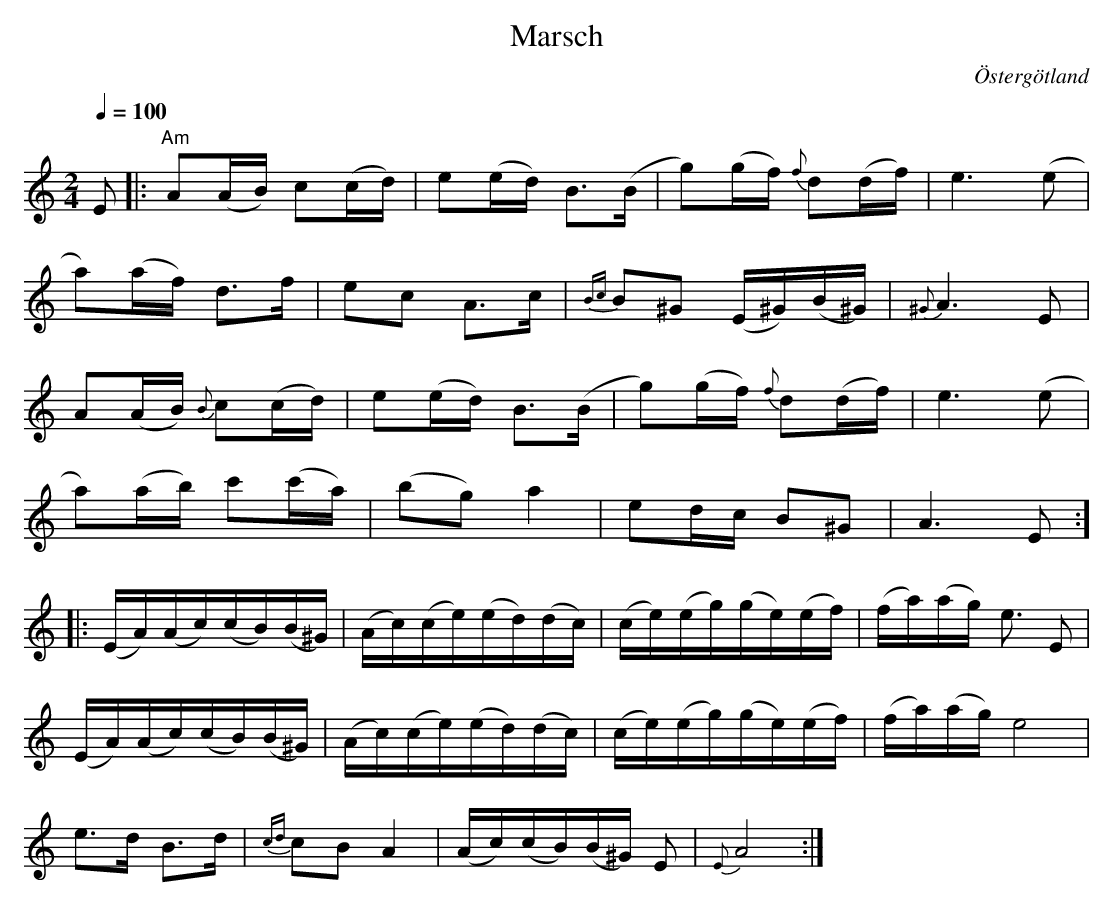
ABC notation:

X:1
T:Marsch
O:Östergötland
Q:1/4=100
M: 2/4
L: 1/16
K: Am
E2 |: "Am"A2(AB) c2(cd) | e2(ed) B3(B | g2)(gf){f} d2(df) | e6 (e2 |
a2)(af) d3f | e2c2 A3c |{Bc} B2^G2 (E^G)(B^G)|{^G} A6 E2 |
A2(AB){B} c2(cd) | e2(ed) B3(B | g2)(gf){f} d2(df) | e6 (e2 |
a2)(ab) c'2(c'a) | (b2g2) a4 | e2dc B2^G2| A6 E2:]
|:(EA)(Ac)(cB)(B^G)|(Ac)(ce)(ed)(dc)|(ce)(eg)(ge)(ef)|(fa)(ag) e3 E2|
(EA)(Ac)(cB)(B^G)|(Ac)(ce)(ed)(dc)|(ce)(eg)(ge)(ef)|(fa)(ag)e8|
e3d B3d |{cd} c2B2A4 | (Ac)(cB)(B^G) E2|{E} A8 :|
